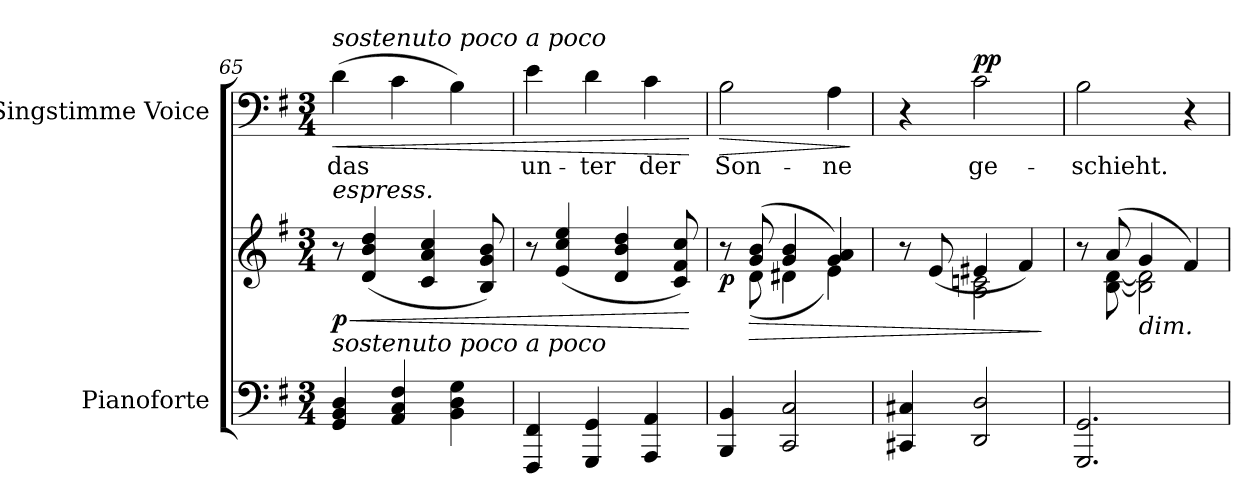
**kern	**kern	**dynam	**kern	**text	**dynam
*part2	*part2	*part2	*part1	*part1	*part1
*staff3	*staff2	*staff2/3	*staff1	*staff1	*staff1
*I"Pianoforte	*	*	*I"Singstimme Voice	*	*
*I'Pno	*	*	*	*	*
*clefF4	*clefG2	*	*clefF4	*	*
*k[f#]	*k[f#]	*	*k[f#]	*	*
*M3/4	*M3/4	*	*M3/4	*	*
*MM90	*MM90	*	*MM90	*	*
=65	=65	=65	=65	=65	=65
!	!	!	!LO:TX:a:i:t=sostenuto poco a poco	!	!
!	!LO:TX:a:i:t=espress.	!	!	!	!
!	!LO:TX:b:i:t=sostenuto poco a poco	!	!	!	!
!	!	!LO:HP:b	!	!LO:LY:b	!LO:HP:b
!	!	!LO:DY:n=1:b	!	!	!
4GG/ 4BB/ 4D/	8r	< p	(>4d\	das	<
.	(>4d/ 4b/ 4dd/	.	.	.	.
4AA/ 4C/ 4F#/	.	.	4c\	.	.
.	4c/ 4a/ 4cc/	.	.	.	.
4BB\ 4D\ 4G\	.	.	4B\)	.	.
.	8B/ 8g/ 8b/)	.	.	.	.
=66	=66	=66	=66	=66	=66
!	!	!	!	!LO:LY:b	!
4FFF#/ 4FF#/	8r	.	4e\	un-	.
.	(>4e/ 4cc/ 4ee/	.	.	.	.
!	!	!	!	!LO:LY:b	!
4GGG/ 4GG/	.	.	4d\	-ter	.
.	4d/ 4b/ 4dd/	.	.	.	.
!	!	!	!	!LO:LY:b	!
4AAA/ 4AA/	.	.	4c\	der	.
.	8c/ 8f#/ 8cc/)	.	.	.	.
.	.	[	.	.	[
=67	=67	=67	=67	=67	=67
*	*^	*	*	*	*
!	!	!	!LO:DY:b	!	!LO:LY:b	!LO:HP:b
4BBB/ 4BB/	8r	8ryy	p	2B\	Son-	>
!	!	!	!LO:HP:b	!	!	!
.	(>8g/ 8b/	(<8d\	>	.	.	.
2CC/ 2C/	4g/ 4b/	4d#X\	.	.	.	.
!	!	!	!	!	!LO:LY:b	!
.	4g/ 4a/)	4e\)	.	4A\	-ne	.
*	*v	*v	*	*	*	*
.	.	.	.	.	]
=68	=68	=68	=68	=68	=68
*	*	*	*MM88	*	*
*	*^	*	*	*	*
4CC#X/ 4C#X/	8r	4ryy	.	4r	.	.
.	(>8e/	.	.	.	.	.
!	!	!	!	!	!LO:LY:b	!LO:DY:a
2DD/ 2D/	4e#X/	2A\ 2cn\	.	2c\	ge-	pp
.	4f#/)	.	.	.	.	.
*	*v	*v	*	*	*	*
.	.	]	.	.	.
!!LO:LB:g=z
=69	=69	=69	=69	=69	=69
*	*^	*	*	*	*
!	!	!	!	!	!LO:LY:b	!
2.GGG/ 2.GG/	8r	8ryy	.	2B\	-schieht.	.
.	(>8a/	[8B\ [8d\	.	.	.	.
!	!LO:TX:b:i:t=dim.	!	!	!	!	!
.	4g/	2B\] 2d\]	.	.	.	.
.	4f#/)	.	.	4r	.	.
*	*v	*v	*	*	*	*
=	=	=	=	=	=
*-	*-	*-	*-	*-	*-
